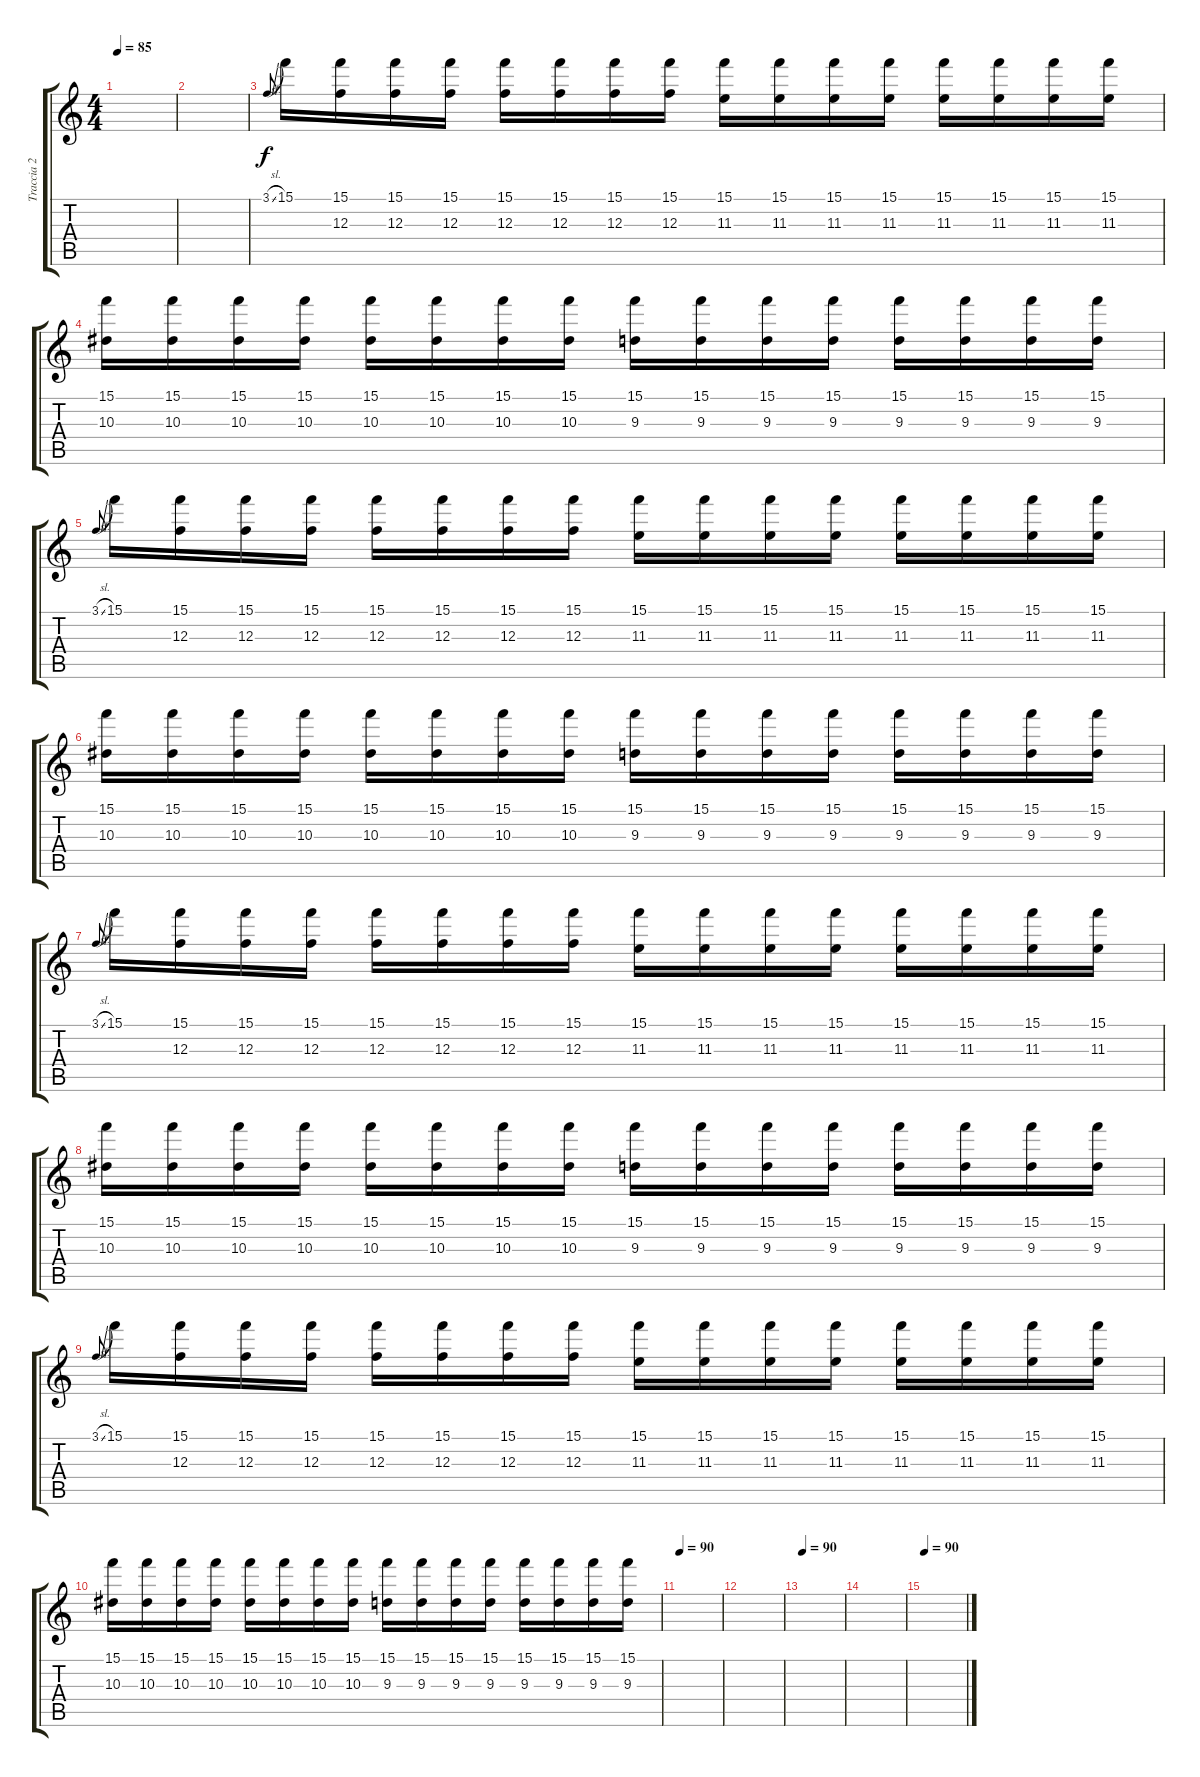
\track ("Traccia 2" "Traccia 2") {instrument overdrivenguitar}
\staff {score tabs}
\tuning (D4 A3 F3 C3 G2 C2) {hide}
\ts (4 4)
\tempo 85
\clef g2
\ks c
|
|
3.1{sl}.8{gr onbeat} 15.1.16 (15.1 12.3).16 (15.1 12.3).16 (15.1 12.3).16 (15.1 12.3).16 (15.1 12.3).16 (15.1 12.3).16 (15.1 12.3).16 (15.1 11.3).16 (15.1 11.3).16 (15.1 11.3).16 (15.1 11.3).16 (15.1 11.3).16 (15.1 11.3).16 (15.1 11.3).16 (15.1 11.3).16 |
(15.1 10.3).16 (15.1 10.3).16 (15.1 10.3).16 (15.1 10.3).16 (15.1 10.3).16 (15.1 10.3).16 (15.1 10.3).16 (15.1 10.3).16 (15.1 9.3).16 (15.1 9.3).16 (15.1 9.3).16 (15.1 9.3).16 (15.1 9.3).16 (15.1 9.3).16 (15.1 9.3).16 (15.1 9.3).16 |
3.1{sl}.8{gr onbeat} 15.1.16 (15.1 12.3).16 (15.1 12.3).16 (15.1 12.3).16 (15.1 12.3).16 (15.1 12.3).16 (15.1 12.3).16 (15.1 12.3).16 (15.1 11.3).16 (15.1 11.3).16 (15.1 11.3).16 (15.1 11.3).16 (15.1 11.3).16 (15.1 11.3).16 (15.1 11.3).16 (15.1 11.3).16 |
(15.1 10.3).16 (15.1 10.3).16 (15.1 10.3).16 (15.1 10.3).16 (15.1 10.3).16 (15.1 10.3).16 (15.1 10.3).16 (15.1 10.3).16 (15.1 9.3).16 (15.1 9.3).16 (15.1 9.3).16 (15.1 9.3).16 (15.1 9.3).16 (15.1 9.3).16 (15.1 9.3).16 (15.1 9.3).16 |
3.1{sl}.8{gr onbeat} 15.1.16 (15.1 12.3).16 (15.1 12.3).16 (15.1 12.3).16 (15.1 12.3).16 (15.1 12.3).16 (15.1 12.3).16 (15.1 12.3).16 (15.1 11.3).16 (15.1 11.3).16 (15.1 11.3).16 (15.1 11.3).16 (15.1 11.3).16 (15.1 11.3).16 (15.1 11.3).16 (15.1 11.3).16 |
(15.1 10.3).16 (15.1 10.3).16 (15.1 10.3).16 (15.1 10.3).16 (15.1 10.3).16 (15.1 10.3).16 (15.1 10.3).16 (15.1 10.3).16 (15.1 9.3).16 (15.1 9.3).16 (15.1 9.3).16 (15.1 9.3).16 (15.1 9.3).16 (15.1 9.3).16 (15.1 9.3).16 (15.1 9.3).16 |
3.1{sl}.8{gr onbeat} 15.1.16 (15.1 12.3).16 (15.1 12.3).16 (15.1 12.3).16 (15.1 12.3).16 (15.1 12.3).16 (15.1 12.3).16 (15.1 12.3).16 (15.1 11.3).16 (15.1 11.3).16 (15.1 11.3).16 (15.1 11.3).16 (15.1 11.3).16 (15.1 11.3).16 (15.1 11.3).16 (15.1 11.3).16 |
(15.1 10.3).16 (15.1 10.3).16 (15.1 10.3).16 (15.1 10.3).16 (15.1 10.3).16 (15.1 10.3).16 (15.1 10.3).16 (15.1 10.3).16 (15.1 9.3).16 (15.1 9.3).16 (15.1 9.3).16 (15.1 9.3).16 (15.1 9.3).16 (15.1 9.3).16 (15.1 9.3).16 (15.1 9.3).16 |
\tempo 90
|
|
\tempo 90
|
|
\tempo 90
